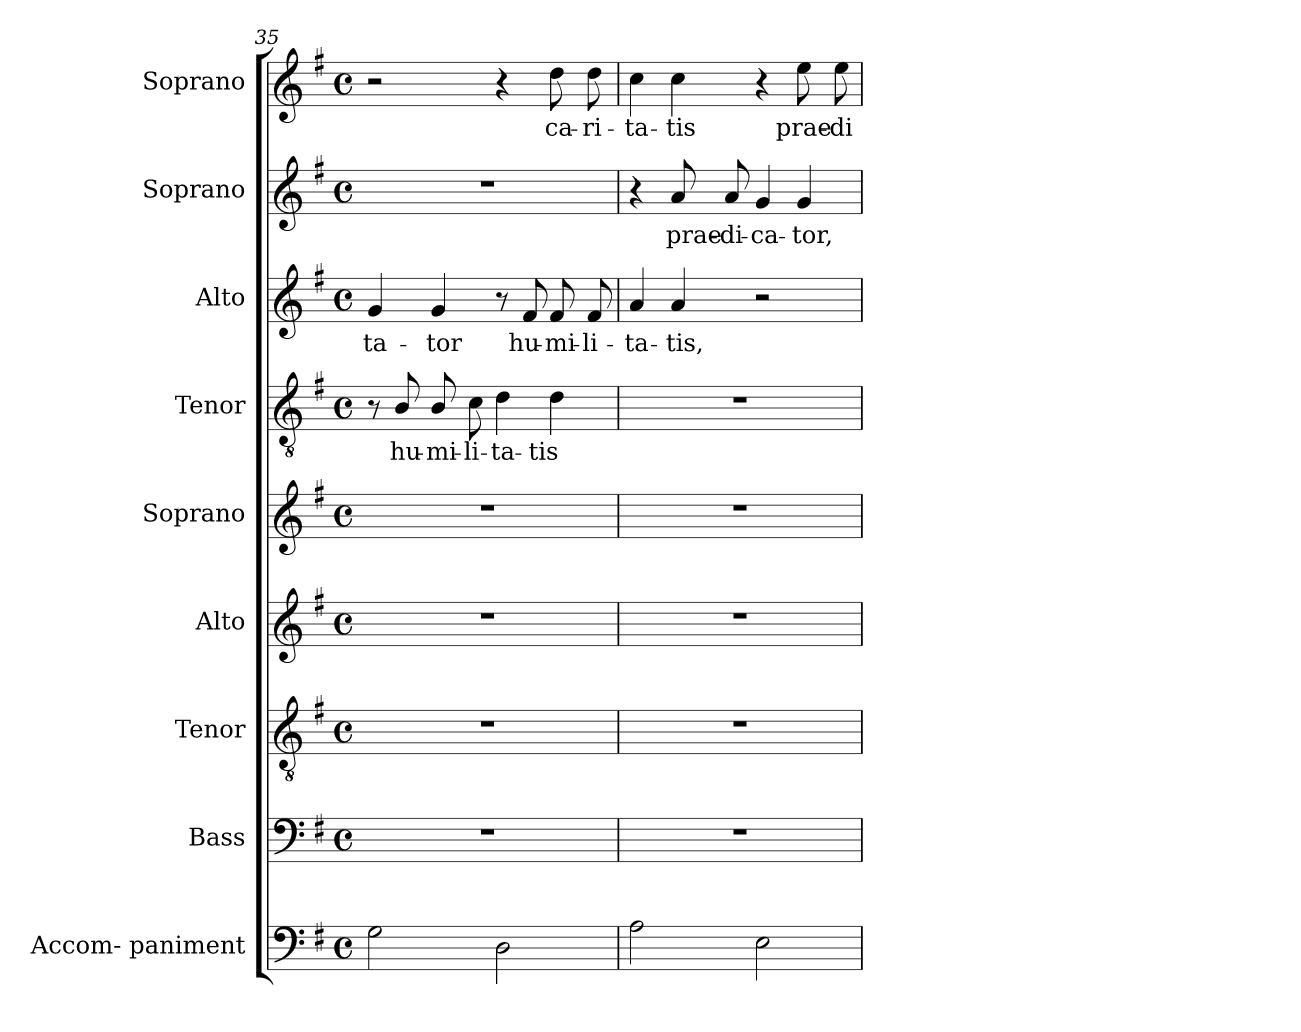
**kern	**kern	**kern	**kern	**kern	**kern	**text	**kern	**text	**kern	**text	**kern	**text
*part9	*part8	*part7	*part6	*part5	*part4	*part4	*part3	*part3	*part2	*part2	*part1	*part1
*staff9	*staff8	*staff7	*staff6	*staff5	*staff4	*staff4	*staff3	*staff3	*staff2	*staff2	*staff1	*staff1
*I"Accom- paniment	*I"Bass	*I"Tenor	*I"Alto	*I"Soprano	*I"Tenor	*	*I"Alto	*	*I"Soprano	*	*I"Soprano	*
*I'Acc.	*I'B.	*I'T.	*I'A.	*I'S.	*I'T.	*	*I'A.	*	*I'S.	*	*I'S.	*
*clefF4	*clefF4	*clefGv2	*clefG2	*clefG2	*clefGv2	*	*clefG2	*	*clefG2	*	*clefG2	*
*	*	*ITrd7c12	*	*	*ITrd7c12	*	*	*	*	*	*	*
*k[f#]	*k[f#]	*k[f#]	*k[f#]	*k[f#]	*k[f#]	*	*k[f#]	*	*k[f#]	*	*k[f#]	*
*G:	*G:	*G:	*G:	*G:	*G:	*	*G:	*	*G:	*	*G:	*
*M4/4	*M4/4	*M4/4	*M4/4	*M4/4	*M4/4	*	*M4/4	*	*M4/4	*	*M4/4	*
*met(c)	*met(c)	*met(c)	*met(c)	*met(c)	*met(c)	*	*met(c)	*	*met(c)	*	*met(c)	*
=35	=35	=35	=35	=35	=35	=35	=35	=35	=35	=35	=35	=35
!	!	!	!	!	!	!	!	!LO:LY:b:color=#000000	!	!	!	!
2Gi\	1r	1r	1r	1r	8r	.	4gi/	-ta-	1r	.	2r	.
!	!	!	!	!	!	!LO:LY:b:color=#000000	!	!	!	!	!	!
.	.	.	.	.	8BBi/	hu-	.	.	.	.	.	.
!	!	!	!	!	!	!LO:LY:b:color=#000000	!	!	!	!	!	!
!	!	!	!	!	!	!	!	!LO:LY:b:color=#000000	!	!	!	!
.	.	.	.	.	8BBi/	-mi-	4gi/	-tor	.	.	.	.
!	!	!	!	!	!	!LO:LY:b:color=#000000	!	!	!	!	!	!
.	.	.	.	.	8Ci\	-li-	.	.	.	.	.	.
!	!	!	!	!	!	!LO:LY:b:color=#000000	!	!	!	!	!	!
2Di\	.	.	.	.	4Di\	-ta-	8r	.	.	.	4r	.
!	!	!	!	!	!	!	!	!LO:LY:b:color=#000000	!	!	!	!
.	.	.	.	.	.	.	8f#i/	hu-	.	.	.	.
!	!	!	!	!	!	!LO:LY:b:color=#000000	!	!	!	!	!	!
!	!	!	!	!	!	!	!	!LO:LY:b:color=#000000	!	!	!	!
!	!	!	!	!	!	!	!	!	!	!	!	!LO:LY:b:color=#000000
.	.	.	.	.	4Di\	-tis	8f#i/	-mi-	.	.	8ddi\	ca-
!	!	!	!	!	!	!	!	!LO:LY:b:color=#000000	!	!	!	!
!	!	!	!	!	!	!	!	!	!	!	!	!LO:LY:b:color=#000000
.	.	.	.	.	.	.	8f#i/	-li-	.	.	8ddi\	-ri-
=36	=36	=36	=36	=36	=36	=36	=36	=36	=36	=36	=36	=36
!	!	!	!	!	!	!	!	!LO:LY:b:color=#000000	!	!	!	!
!	!	!	!	!	!	!	!	!	!	!	!	!LO:LY:b:color=#000000
2Ai\	1r	1r	1r	1r	1r	.	4ai/	-ta-	4r	.	4cci\	-ta-
!	!	!	!	!	!	!	!	!LO:LY:b:color=#000000	!	!	!	!
!	!	!	!	!	!	!	!	!	!	!LO:LY:b:color=#000000	!	!
!	!	!	!	!	!	!	!	!	!	!	!	!LO:LY:b:color=#000000
.	.	.	.	.	.	.	4ai/	-tis,	8ai/	prae-	4cci\	-tis
!	!	!	!	!	!	!	!	!	!	!LO:LY:b:color=#000000	!	!
.	.	.	.	.	.	.	.	.	8ai/	-di-	.	.
!	!	!	!	!	!	!	!	!	!	!LO:LY:b:color=#000000	!	!
2Ei\	.	.	.	.	.	.	2r	.	4gi/	-ca-	4r	.
!	!	!	!	!	!	!	!	!	!	!LO:LY:b:color=#000000	!	!
!	!	!	!	!	!	!	!	!	!	!	!	!LO:LY:b:color=#000000
.	.	.	.	.	.	.	.	.	4gi/	-tor,	8eei\	prae-
!	!	!	!	!	!	!	!	!	!	!	!	!LO:LY:b:color=#000000
.	.	.	.	.	.	.	.	.	.	.	8eei\	-di-
=	=	=	=	=	=	=	=	=	=	=	=	=
*-	*-	*-	*-	*-	*-	*-	*-	*-	*-	*-	*-	*-
